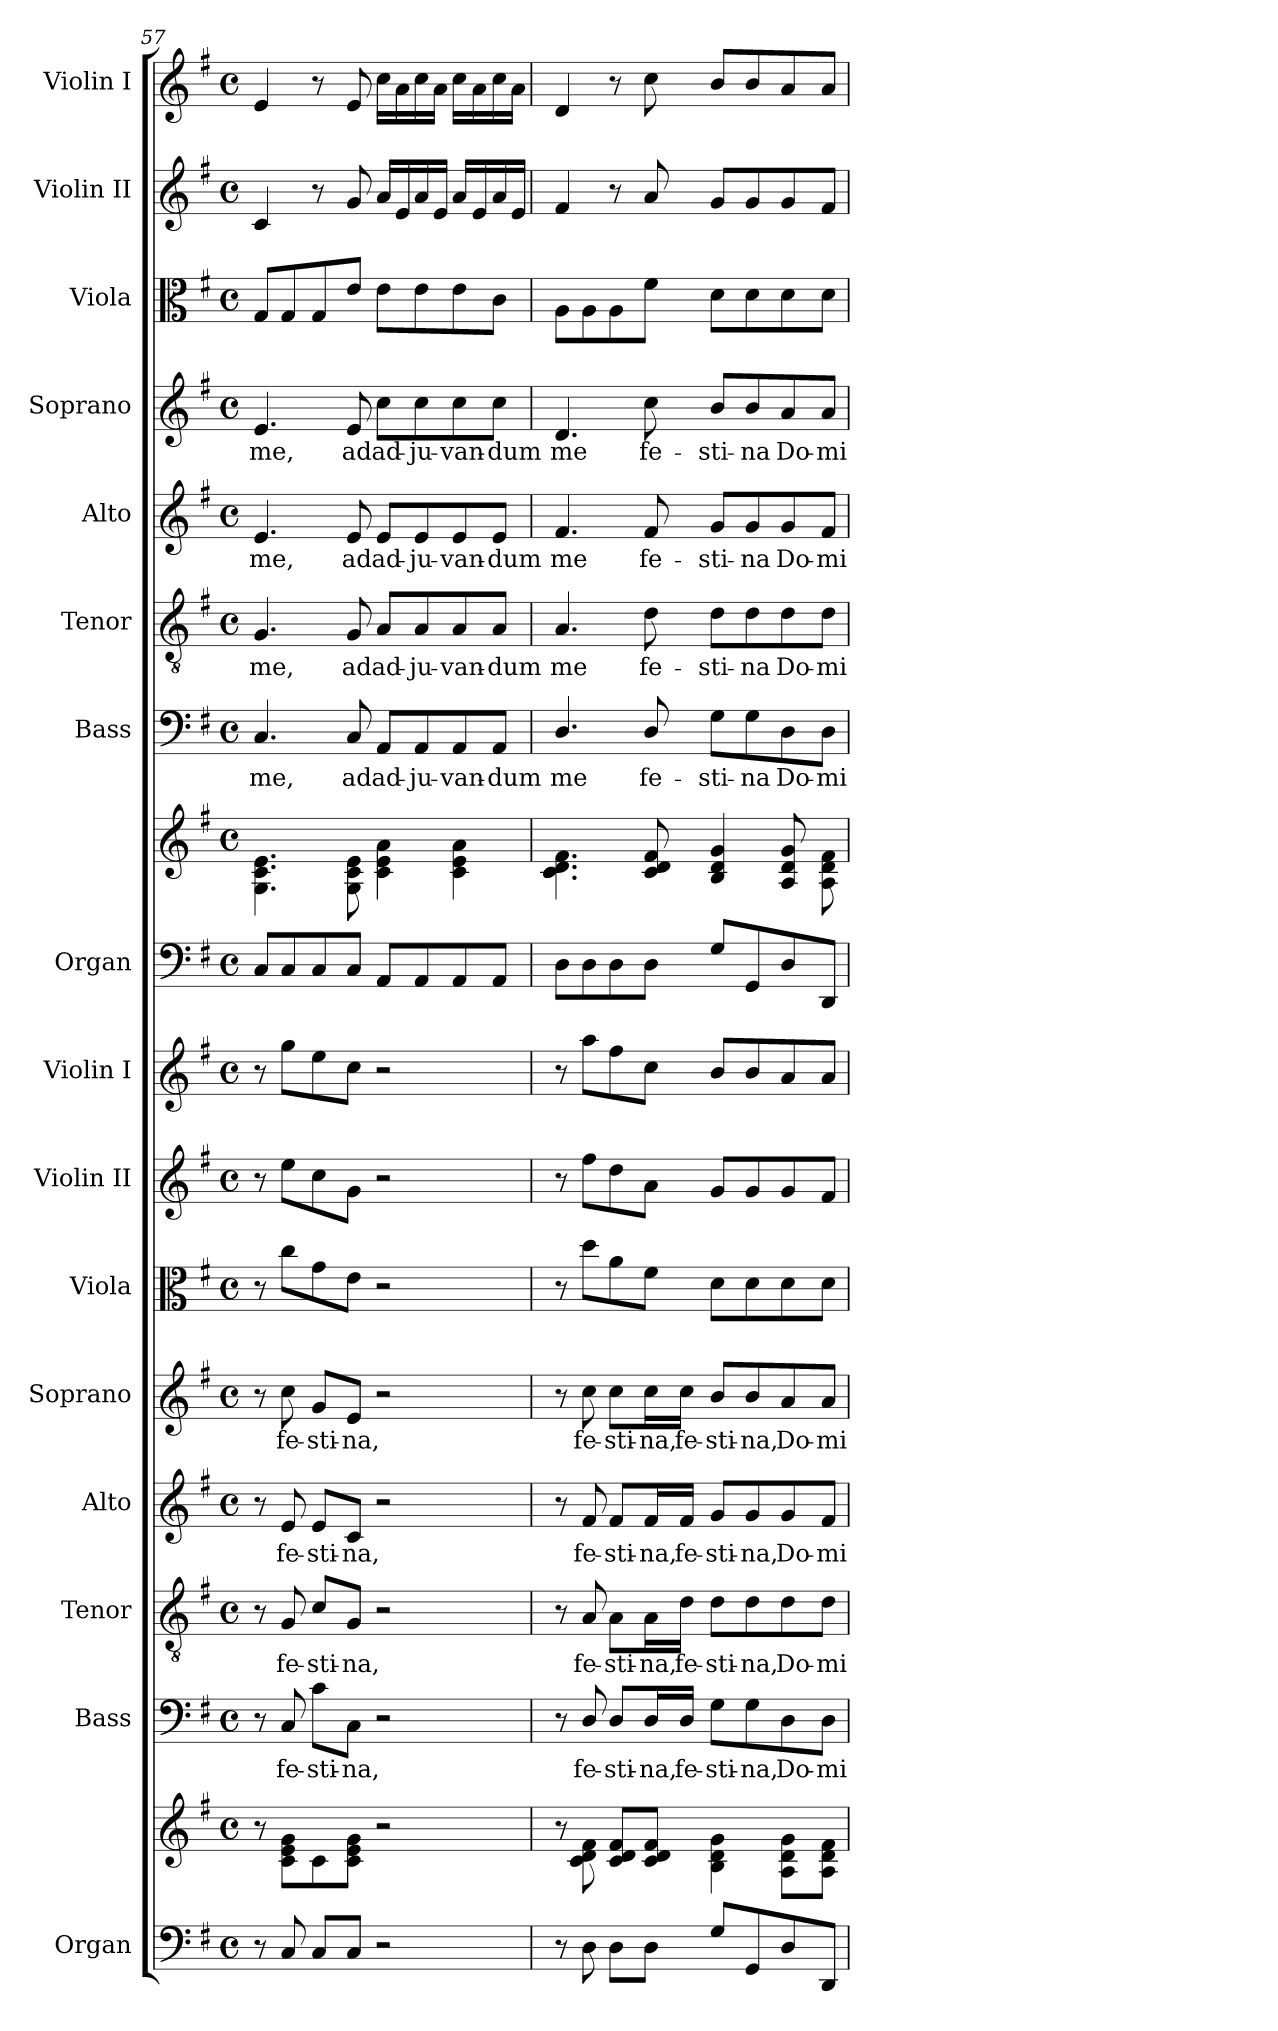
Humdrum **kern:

**kern	**kern	**kern	**text	**kern	**text	**kern	**text	**kern	**text	**kern	**kern	**kern	**kern	**kern	**kern	**text	**kern	**text	**kern	**text	**kern	**text	**kern	**kern	**kern
*part16	*part16	*part15	*part15	*part14	*part14	*part13	*part13	*part12	*part12	*part11	*part10	*part9	*part8	*part8	*part7	*part7	*part6	*part6	*part5	*part5	*part4	*part4	*part3	*part2	*part1
*staff18	*staff17	*staff16	*staff16	*staff15	*staff15	*staff14	*staff14	*staff13	*staff13	*staff12	*staff11	*staff10	*staff9	*staff8	*staff7	*staff7	*staff6	*staff6	*staff5	*staff5	*staff4	*staff4	*staff3	*staff2	*staff1
*I"Organ	*	*I"Bass	*	*I"Tenor	*	*I"Alto	*	*I"Soprano	*	*I"Viola	*I"Violin II	*I"Violin I	*I"Organ	*	*I"Bass	*	*I"Tenor	*	*I"Alto	*	*I"Soprano	*	*I"Viola	*I"Violin II	*I"Violin I
*I'Org.	*	*I'B.	*	*I'T.	*	*I'A.	*	*I'S.	*	*I'Vla.	*I'Vln. II	*I'Vln. I	*I'Org.	*	*I'B.	*	*I'T.	*	*I'A.	*	*I'S.	*	*I'Vla.	*I'Vln. II	*I'Vln. I
*clefF4	*clefG2	*clefF4	*	*clefGv2	*	*clefG2	*	*clefG2	*	*clefC3	*clefG2	*clefG2	*clefF4	*clefG2	*clefF4	*	*clefGv2	*	*clefG2	*	*clefG2	*	*clefC3	*clefG2	*clefG2
*	*	*	*	*ITrd7c12	*	*	*	*	*	*	*	*	*	*	*	*	*ITrd7c12	*	*	*	*	*	*	*	*
*k[f#]	*k[f#]	*k[f#]	*	*k[f#]	*	*k[f#]	*	*k[f#]	*	*k[f#]	*k[f#]	*k[f#]	*k[f#]	*k[f#]	*k[f#]	*	*k[f#]	*	*k[f#]	*	*k[f#]	*	*k[f#]	*k[f#]	*k[f#]
*G:	*G:	*G:	*	*G:	*	*G:	*	*G:	*	*G:	*G:	*G:	*G:	*G:	*G:	*	*G:	*	*G:	*	*G:	*	*G:	*G:	*G:
*M4/4	*M4/4	*M4/4	*	*M4/4	*	*M4/4	*	*M4/4	*	*M4/4	*M4/4	*M4/4	*M4/4	*M4/4	*M4/4	*	*M4/4	*	*M4/4	*	*M4/4	*	*M4/4	*M4/4	*M4/4
*met(c)	*met(c)	*met(c)	*	*met(c)	*	*met(c)	*	*met(c)	*	*met(c)	*met(c)	*met(c)	*met(c)	*met(c)	*met(c)	*	*met(c)	*	*met(c)	*	*met(c)	*	*met(c)	*met(c)	*met(c)
=57	=57	=57	=57	=57	=57	=57	=57	=57	=57	=57	=57	=57	=57	=57	=57	=57	=57	=57	=57	=57	=57	=57	=57	=57	=57
!	!	!	!	!	!	!	!	!	!	!	!	!	!	!	!	!LO:LY:b:color=#000000	!	!	!	!	!	!	!	!	!
!	!	!	!	!	!	!	!	!	!	!	!	!	!	!	!	!	!	!LO:LY:b:color=#000000	!	!	!	!	!	!	!
!	!	!	!	!	!	!	!	!	!	!	!	!	!	!	!	!	!	!	!	!LO:LY:b:color=#000000	!	!	!	!	!
!	!	!	!	!	!	!	!	!	!	!	!	!	!	!	!	!	!	!	!	!	!	!LO:LY:b:color=#000000	!	!	!
8r	8r	8r	.	8r	.	8r	.	8r	.	8r	8r	8r	8Ci/L	4.Gi\ 4.ci 4.ei	4.Ci/	me,	4.GGi/	me,	4.ei/	me,	4.ei/	me,	8Gi/L	4ci/	4ei/
!	!	!	!LO:LY:b:color=#000000	!	!	!	!	!	!	!	!	!	!	!	!	!	!	!	!	!	!	!	!	!	!
!	!	!	!	!	!LO:LY:b:color=#000000	!	!	!	!	!	!	!	!	!	!	!	!	!	!	!	!	!	!	!	!
!	!	!	!	!	!	!	!LO:LY:b:color=#000000	!	!	!	!	!	!	!	!	!	!	!	!	!	!	!	!	!	!
!	!	!	!	!	!	!	!	!	!LO:LY:b:color=#000000	!	!	!	!	!	!	!	!	!	!	!	!	!	!	!	!
8Ci/	8ci\ 8ei 8giL	8Ci/	fe-	8GGi/	fe-	8ei/	fe-	8cci\	fe-	8cci\L	8eei\L	8ggi\L	8Ci/	.	.	.	.	.	.	.	.	.	8Gi/	.	.
!	!	!	!LO:LY:b:color=#000000	!	!	!	!	!	!	!	!	!	!	!	!	!	!	!	!	!	!	!	!	!	!
!	!	!	!	!	!LO:LY:b:color=#000000	!	!	!	!	!	!	!	!	!	!	!	!	!	!	!	!	!	!	!	!
!	!	!	!	!	!	!	!LO:LY:b:color=#000000	!	!	!	!	!	!	!	!	!	!	!	!	!	!	!	!	!	!
!	!	!	!	!	!	!	!	!	!LO:LY:b:color=#000000	!	!	!	!	!	!	!	!	!	!	!	!	!	!	!	!
8Ci/L	8ci\	8ci\L	-sti-	8Ci/L	-sti-	8ei/L	-sti-	8gi/L	-sti-	8gi\	8cci\	8eei\	8Ci/	.	.	.	.	.	.	.	.	.	8Gi/	8r	8r
!	!	!	!LO:LY:b:color=#000000	!	!	!	!	!	!	!	!	!	!	!	!	!	!	!	!	!	!	!	!	!	!
!	!	!	!	!	!LO:LY:b:color=#000000	!	!	!	!	!	!	!	!	!	!	!	!	!	!	!	!	!	!	!	!
!	!	!	!	!	!	!	!LO:LY:b:color=#000000	!	!	!	!	!	!	!	!	!	!	!	!	!	!	!	!	!	!
!	!	!	!	!	!	!	!	!	!LO:LY:b:color=#000000	!	!	!	!	!	!	!	!	!	!	!	!	!	!	!	!
!	!	!	!	!	!	!	!	!	!	!	!	!	!	!	!	!LO:LY:b:color=#000000	!	!	!	!	!	!	!	!	!
!	!	!	!	!	!	!	!	!	!	!	!	!	!	!	!	!	!	!LO:LY:b:color=#000000	!	!	!	!	!	!	!
!	!	!	!	!	!	!	!	!	!	!	!	!	!	!	!	!	!	!	!	!LO:LY:b:color=#000000	!	!	!	!	!
!	!	!	!	!	!	!	!	!	!	!	!	!	!	!	!	!	!	!	!	!	!	!LO:LY:b:color=#000000	!	!	!
8Ci/J	8ci\ 8ei 8giJ	8Ci\J	-na,	8GGi/J	-na,	8ci/J	-na,	8ei/J	-na,	8ei\J	8gi\J	8cci\J	8Ci/J	8Gi\ 8ci 8ei	8Ci/	ad	8GGi/	ad	8ei/	ad	8ei/	ad	8ei/J	8gi/	8ei/
!	!	!	!	!	!	!	!	!	!	!	!	!	!	!	!	!LO:LY:b:color=#000000	!	!	!	!	!	!	!	!	!
!	!	!	!	!	!	!	!	!	!	!	!	!	!	!	!	!	!	!LO:LY:b:color=#000000	!	!	!	!	!	!	!
!	!	!	!	!	!	!	!	!	!	!	!	!	!	!	!	!	!	!	!	!LO:LY:b:color=#000000	!	!	!	!	!
!	!	!	!	!	!	!	!	!	!	!	!	!	!	!	!	!	!	!	!	!	!	!LO:LY:b:color=#000000	!	!	!
2r	2r	2r	.	2r	.	2r	.	2r	.	2r	2r	2r	8AAi/L	4ci\ 4ei 4ai	8AAi/L	ad-	8AAi/L	ad-	8ei/L	ad-	8cci\L	ad-	8ei\L	16ai/LL	16cci\LL
.	.	.	.	.	.	.	.	.	.	.	.	.	.	.	.	.	.	.	.	.	.	.	.	16ei/	16ai\
!	!	!	!	!	!	!	!	!	!	!	!	!	!	!	!	!LO:LY:b:color=#000000	!	!	!	!	!	!	!	!	!
!	!	!	!	!	!	!	!	!	!	!	!	!	!	!	!	!	!	!LO:LY:b:color=#000000	!	!	!	!	!	!	!
!	!	!	!	!	!	!	!	!	!	!	!	!	!	!	!	!	!	!	!	!LO:LY:b:color=#000000	!	!	!	!	!
!	!	!	!	!	!	!	!	!	!	!	!	!	!	!	!	!	!	!	!	!	!	!LO:LY:b:color=#000000	!	!	!
.	.	.	.	.	.	.	.	.	.	.	.	.	8AAi/	.	8AAi/	-ju-	8AAi/	-ju-	8ei/	-ju-	8cci\	-ju-	8ei\	16ai/	16cci\
.	.	.	.	.	.	.	.	.	.	.	.	.	.	.	.	.	.	.	.	.	.	.	.	16ei/JJ	16ai\JJ
!	!	!	!	!	!	!	!	!	!	!	!	!	!	!	!	!LO:LY:b:color=#000000	!	!	!	!	!	!	!	!	!
!	!	!	!	!	!	!	!	!	!	!	!	!	!	!	!	!	!	!LO:LY:b:color=#000000	!	!	!	!	!	!	!
!	!	!	!	!	!	!	!	!	!	!	!	!	!	!	!	!	!	!	!	!LO:LY:b:color=#000000	!	!	!	!	!
!	!	!	!	!	!	!	!	!	!	!	!	!	!	!	!	!	!	!	!	!	!	!LO:LY:b:color=#000000	!	!	!
.	.	.	.	.	.	.	.	.	.	.	.	.	8AAi/	4ci\ 4ei 4ai	8AAi/	-van-	8AAi/	-van-	8ei/	-van-	8cci\	-van-	8ei\	16ai/LL	16cci\LL
.	.	.	.	.	.	.	.	.	.	.	.	.	.	.	.	.	.	.	.	.	.	.	.	16ei/	16ai\
!	!	!	!	!	!	!	!	!	!	!	!	!	!	!	!	!LO:LY:b:color=#000000	!	!	!	!	!	!	!	!	!
!	!	!	!	!	!	!	!	!	!	!	!	!	!	!	!	!	!	!LO:LY:b:color=#000000	!	!	!	!	!	!	!
!	!	!	!	!	!	!	!	!	!	!	!	!	!	!	!	!	!	!	!	!LO:LY:b:color=#000000	!	!	!	!	!
!	!	!	!	!	!	!	!	!	!	!	!	!	!	!	!	!	!	!	!	!	!	!LO:LY:b:color=#000000	!	!	!
.	.	.	.	.	.	.	.	.	.	.	.	.	8AAi/J	.	8AAi/J	-dum	8AAi/J	-dum	8ei/J	-dum	8cci\J	-dum	8ci\J	16ai/	16cci\
.	.	.	.	.	.	.	.	.	.	.	.	.	.	.	.	.	.	.	.	.	.	.	.	16ei/JJ	16ai\JJ
!!LO:PB:g=z
=58	=58	=58	=58	=58	=58	=58	=58	=58	=58	=58	=58	=58	=58	=58	=58	=58	=58	=58	=58	=58	=58	=58	=58	=58	=58
!	!	!	!	!	!	!	!	!	!	!	!	!	!	!	!	!LO:LY:b:color=#000000	!	!	!	!	!	!	!	!	!
!	!	!	!	!	!	!	!	!	!	!	!	!	!	!	!	!	!	!LO:LY:b:color=#000000	!	!	!	!	!	!	!
!	!	!	!	!	!	!	!	!	!	!	!	!	!	!	!	!	!	!	!	!LO:LY:b:color=#000000	!	!	!	!	!
!	!	!	!	!	!	!	!	!	!	!	!	!	!	!	!	!	!	!	!	!	!	!LO:LY:b:color=#000000	!	!	!
8r	8r	8r	.	8r	.	8r	.	8r	.	8r	8r	8r	8Di\L	4.ci\ 4.di 4.f#i	4.Di/	me	4.AAi/	me	4.f#i/	me	4.di/	me	8Ai\L	4f#i/	4di/
!	!	!	!LO:LY:b:color=#000000	!	!	!	!	!	!	!	!	!	!	!	!	!	!	!	!	!	!	!	!	!	!
!	!	!	!	!	!LO:LY:b:color=#000000	!	!	!	!	!	!	!	!	!	!	!	!	!	!	!	!	!	!	!	!
!	!	!	!	!	!	!	!LO:LY:b:color=#000000	!	!	!	!	!	!	!	!	!	!	!	!	!	!	!	!	!	!
!	!	!	!	!	!	!	!	!	!LO:LY:b:color=#000000	!	!	!	!	!	!	!	!	!	!	!	!	!	!	!	!
8Di\	8ci\ 8di 8f#i	8Di/	fe-	8AAi/	fe-	8f#i/	fe-	8cci\	fe-	8ddi\L	8ff#i\L	8aai\L	8Di\	.	.	.	.	.	.	.	.	.	8Ai\	.	.
!	!	!	!LO:LY:b:color=#000000	!	!	!	!	!	!	!	!	!	!	!	!	!	!	!	!	!	!	!	!	!	!
!	!	!	!	!	!LO:LY:b:color=#000000	!	!	!	!	!	!	!	!	!	!	!	!	!	!	!	!	!	!	!	!
!	!	!	!	!	!	!	!LO:LY:b:color=#000000	!	!	!	!	!	!	!	!	!	!	!	!	!	!	!	!	!	!
!	!	!	!	!	!	!	!	!	!LO:LY:b:color=#000000	!	!	!	!	!	!	!	!	!	!	!	!	!	!	!	!
8Di\L	8ci/ 8di 8f#iL	8Di/L	-sti-	8AAi\L	-sti-	8f#i/L	-sti-	8cci\L	-sti-	8ai\	8ddi\	8ff#i\	8Di\	.	.	.	.	.	.	.	.	.	8Ai\	8r	8r
!	!	!	!LO:LY:b:color=#000000	!	!	!	!	!	!	!	!	!	!	!	!	!	!	!	!	!	!	!	!	!	!
!	!	!	!	!	!LO:LY:b:color=#000000	!	!	!	!	!	!	!	!	!	!	!	!	!	!	!	!	!	!	!	!
!	!	!	!	!	!	!	!LO:LY:b:color=#000000	!	!	!	!	!	!	!	!	!	!	!	!	!	!	!	!	!	!
!	!	!	!	!	!	!	!	!	!LO:LY:b:color=#000000	!	!	!	!	!	!	!	!	!	!	!	!	!	!	!	!
!	!	!	!	!	!	!	!	!	!	!	!	!	!	!	!	!LO:LY:b:color=#000000	!	!	!	!	!	!	!	!	!
!	!	!	!	!	!	!	!	!	!	!	!	!	!	!	!	!	!	!LO:LY:b:color=#000000	!	!	!	!	!	!	!
!	!	!	!	!	!	!	!	!	!	!	!	!	!	!	!	!	!	!	!	!LO:LY:b:color=#000000	!	!	!	!	!
!	!	!	!	!	!	!	!	!	!	!	!	!	!	!	!	!	!	!	!	!	!	!LO:LY:b:color=#000000	!	!	!
8Di\J	8ci/ 8di 8f#iJ	16Di/L	-na,	16AAi\L	-na,	16f#i/L	-na,	16cci\L	-na,	8f#i\J	8ai\J	8cci\J	8Di\J	8ci/ 8di 8f#i	8Di/	fe-	8Di\	fe-	8f#i/	fe-	8cci\	fe-	8f#i\J	8ai/	8cci\
!	!	!	!LO:LY:b:color=#000000	!	!	!	!	!	!	!	!	!	!	!	!	!	!	!	!	!	!	!	!	!	!
!	!	!	!	!	!LO:LY:b:color=#000000	!	!	!	!	!	!	!	!	!	!	!	!	!	!	!	!	!	!	!	!
!	!	!	!	!	!	!	!LO:LY:b:color=#000000	!	!	!	!	!	!	!	!	!	!	!	!	!	!	!	!	!	!
!	!	!	!	!	!	!	!	!	!LO:LY:b:color=#000000	!	!	!	!	!	!	!	!	!	!	!	!	!	!	!	!
.	.	16Di/JJ	fe-	16Di\JJ	fe-	16f#i/JJ	fe-	16cci\JJ	fe-	.	.	.	.	.	.	.	.	.	.	.	.	.	.	.	.
!	!	!	!LO:LY:b:color=#000000	!	!	!	!	!	!	!	!	!	!	!	!	!	!	!	!	!	!	!	!	!	!
!	!	!	!	!	!LO:LY:b:color=#000000	!	!	!	!	!	!	!	!	!	!	!	!	!	!	!	!	!	!	!	!
!	!	!	!	!	!	!	!LO:LY:b:color=#000000	!	!	!	!	!	!	!	!	!	!	!	!	!	!	!	!	!	!
!	!	!	!	!	!	!	!	!	!LO:LY:b:color=#000000	!	!	!	!	!	!	!	!	!	!	!	!	!	!	!	!
!	!	!	!	!	!	!	!	!	!	!	!	!	!	!	!	!LO:LY:b:color=#000000	!	!	!	!	!	!	!	!	!
!	!	!	!	!	!	!	!	!	!	!	!	!	!	!	!	!	!	!LO:LY:b:color=#000000	!	!	!	!	!	!	!
!	!	!	!	!	!	!	!	!	!	!	!	!	!	!	!	!	!	!	!	!LO:LY:b:color=#000000	!	!	!	!	!
!	!	!	!	!	!	!	!	!	!	!	!	!	!	!	!	!	!	!	!	!	!	!LO:LY:b:color=#000000	!	!	!
8Gi/L	4Bi\ 4di 4gi	8Gi\L	-sti-	8Di\L	-sti-	8gi/L	-sti-	8bi/L	-sti-	8di\L	8gi/L	8bi/L	8Gi/L	4Bi/ 4di 4gi	8Gi\L	-sti-	8Di\L	-sti-	8gi/L	-sti-	8bi/L	-sti-	8di\L	8gi/L	8bi/L
!	!	!	!LO:LY:b:color=#000000	!	!	!	!	!	!	!	!	!	!	!	!	!	!	!	!	!	!	!	!	!	!
!	!	!	!	!	!LO:LY:b:color=#000000	!	!	!	!	!	!	!	!	!	!	!	!	!	!	!	!	!	!	!	!
!	!	!	!	!	!	!	!LO:LY:b:color=#000000	!	!	!	!	!	!	!	!	!	!	!	!	!	!	!	!	!	!
!	!	!	!	!	!	!	!	!	!LO:LY:b:color=#000000	!	!	!	!	!	!	!	!	!	!	!	!	!	!	!	!
!	!	!	!	!	!	!	!	!	!	!	!	!	!	!	!	!LO:LY:b:color=#000000	!	!	!	!	!	!	!	!	!
!	!	!	!	!	!	!	!	!	!	!	!	!	!	!	!	!	!	!LO:LY:b:color=#000000	!	!	!	!	!	!	!
!	!	!	!	!	!	!	!	!	!	!	!	!	!	!	!	!	!	!	!	!LO:LY:b:color=#000000	!	!	!	!	!
!	!	!	!	!	!	!	!	!	!	!	!	!	!	!	!	!	!	!	!	!	!	!LO:LY:b:color=#000000	!	!	!
8GGi/	.	8Gi\	-na,	8Di\	-na,	8gi/	-na,	8bi/	-na,	8di\	8gi/	8bi/	8GGi/	.	8Gi\	-na	8Di\	-na	8gi/	-na	8bi/	-na	8di\	8gi/	8bi/
!	!	!	!LO:LY:b:color=#000000	!	!	!	!	!	!	!	!	!	!	!	!	!	!	!	!	!	!	!	!	!	!
!	!	!	!	!	!LO:LY:b:color=#000000	!	!	!	!	!	!	!	!	!	!	!	!	!	!	!	!	!	!	!	!
!	!	!	!	!	!	!	!LO:LY:b:color=#000000	!	!	!	!	!	!	!	!	!	!	!	!	!	!	!	!	!	!
!	!	!	!	!	!	!	!	!	!LO:LY:b:color=#000000	!	!	!	!	!	!	!	!	!	!	!	!	!	!	!	!
!	!	!	!	!	!	!	!	!	!	!	!	!	!	!	!	!LO:LY:b:color=#000000	!	!	!	!	!	!	!	!	!
!	!	!	!	!	!	!	!	!	!	!	!	!	!	!	!	!	!	!LO:LY:b:color=#000000	!	!	!	!	!	!	!
!	!	!	!	!	!	!	!	!	!	!	!	!	!	!	!	!	!	!	!	!LO:LY:b:color=#000000	!	!	!	!	!
!	!	!	!	!	!	!	!	!	!	!	!	!	!	!	!	!	!	!	!	!	!	!LO:LY:b:color=#000000	!	!	!
8Di/	8Ai\ 8di 8giL	8Di\	Do-	8Di\	Do-	8gi/	Do-	8ai/	Do-	8di\	8gi/	8ai/	8Di/	8Ai/ 8di 8gi	8Di\	Do-	8Di\	Do-	8gi/	Do-	8ai/	Do-	8di\	8gi/	8ai/
!	!	!	!LO:LY:b:color=#000000	!	!	!	!	!	!	!	!	!	!	!	!	!	!	!	!	!	!	!	!	!	!
!	!	!	!	!	!LO:LY:b:color=#000000	!	!	!	!	!	!	!	!	!	!	!	!	!	!	!	!	!	!	!	!
!	!	!	!	!	!	!	!LO:LY:b:color=#000000	!	!	!	!	!	!	!	!	!	!	!	!	!	!	!	!	!	!
!	!	!	!	!	!	!	!	!	!LO:LY:b:color=#000000	!	!	!	!	!	!	!	!	!	!	!	!	!	!	!	!
!	!	!	!	!	!	!	!	!	!	!	!	!	!	!	!	!LO:LY:b:color=#000000	!	!	!	!	!	!	!	!	!
!	!	!	!	!	!	!	!	!	!	!	!	!	!	!	!	!	!	!LO:LY:b:color=#000000	!	!	!	!	!	!	!
!	!	!	!	!	!	!	!	!	!	!	!	!	!	!	!	!	!	!	!	!LO:LY:b:color=#000000	!	!	!	!	!
!	!	!	!	!	!	!	!	!	!	!	!	!	!	!	!	!	!	!	!	!	!	!LO:LY:b:color=#000000	!	!	!
8DDi/J	8Ai\ 8di 8f#iJ	8Di\J	-mi-	8Di\J	-mi-	8f#i/J	-mi-	8ai/J	-mi-	8di\J	8f#i/J	8ai/J	8DDi/J	8Ai\ 8di 8f#i	8Di\J	-mi-	8Di\J	-mi-	8f#i/J	-mi-	8ai/J	-mi-	8di\J	8f#i/J	8ai/J
=	=	=	=	=	=	=	=	=	=	=	=	=	=	=	=	=	=	=	=	=	=	=	=	=	=
*-	*-	*-	*-	*-	*-	*-	*-	*-	*-	*-	*-	*-	*-	*-	*-	*-	*-	*-	*-	*-	*-	*-	*-	*-	*-
